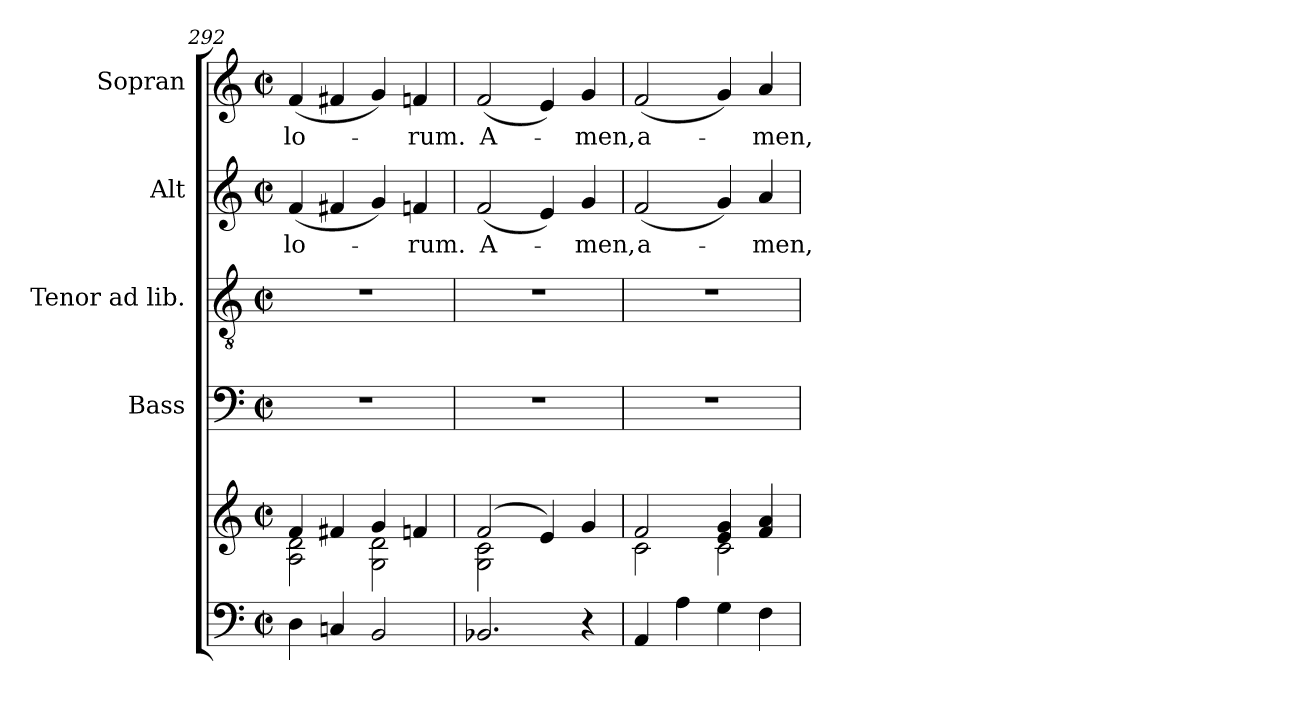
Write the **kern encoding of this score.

**kern	**kern	**kern	**kern	**kern	**text	**kern	**text
*part5	*part5	*part4	*part3	*part2	*part2	*part1	*part1
*staff6	*staff5	*staff4	*staff3	*staff2	*staff2	*staff1	*staff1
*	*	*I"Bass	*I"Tenor ad lib.	*I"Alt	*	*I"Sopran	*
*	*	*I'B.	*I'T.	*I'A.	*	*I'S.	*
*clefF4	*clefG2	*clefF4	*clefGv2	*clefG2	*	*clefG2	*
*k[]	*k[]	*k[]	*k[]	*k[]	*	*k[]	*
*C:	*C:	*C:	*C:	*C:	*	*C:	*
*M2/2	*M2/2	*M2/2	*M2/2	*M2/2	*	*M2/2	*
*met(c|)	*met(c|)	*met(c|)	*met(c|)	*met(c|)	*	*met(c|)	*
=292	=292	=292	=292	=292	=292	=292	=292
*	*^	*	*	*	*	*	*
!	!	!	!	!	!	!LO:LY:b	!	!LO:LY:b
4D\	4f/	2A\ 2d\	1r	1r	(<4f/	-lo-	(<4f/	-lo-
4Cn/	4f#X/	.	.	.	4f#X/	.	4f#X/	.
2BB/	4g/	2G\ 2d\	.	.	4g/)	.	4g/)	.
!	!	!	!	!	!	!LO:LY:b	!	!LO:LY:b
.	4fn/	.	.	.	4fn/	-rum.	4fn/	-rum.
=293	=293	=293	=293	=293	=293	=293	=293	=293
!	!	!	!	!	!	!LO:LY:b	!	!LO:LY:b
2.BB-X/	(>2f/	2G\ 2c\	1r	1r	(<2f/	A-	(<2f/	A-
.	4e/)	2ryy	.	.	4e/)	.	4e/)	.
!	!	!	!	!	!	!LO:LY:b	!	!LO:LY:b
4r	4g/	.	.	.	4g/	-men,	4g/	-men,
=294	=294	=294	=294	=294	=294	=294	=294	=294
!	!	!	!	!	!	!LO:LY:b	!	!LO:LY:b
4AA/	2f/	2c\	1r	1r	(<2f/	a-	(<2f/	a-
4A\	.	.	.	.	.	.	.	.
4G\	4e/ 4g/	2c\	.	.	4g/)	.	4g/)	.
!	!	!	!	!	!	!LO:LY:b	!	!LO:LY:b
4F\	4f/ 4a/	.	.	.	4a/	-men,	4a/	-men,
*	*v	*v	*	*	*	*	*	*
=	=	=	=	=	=	=	=
*-	*-	*-	*-	*-	*-	*-	*-
